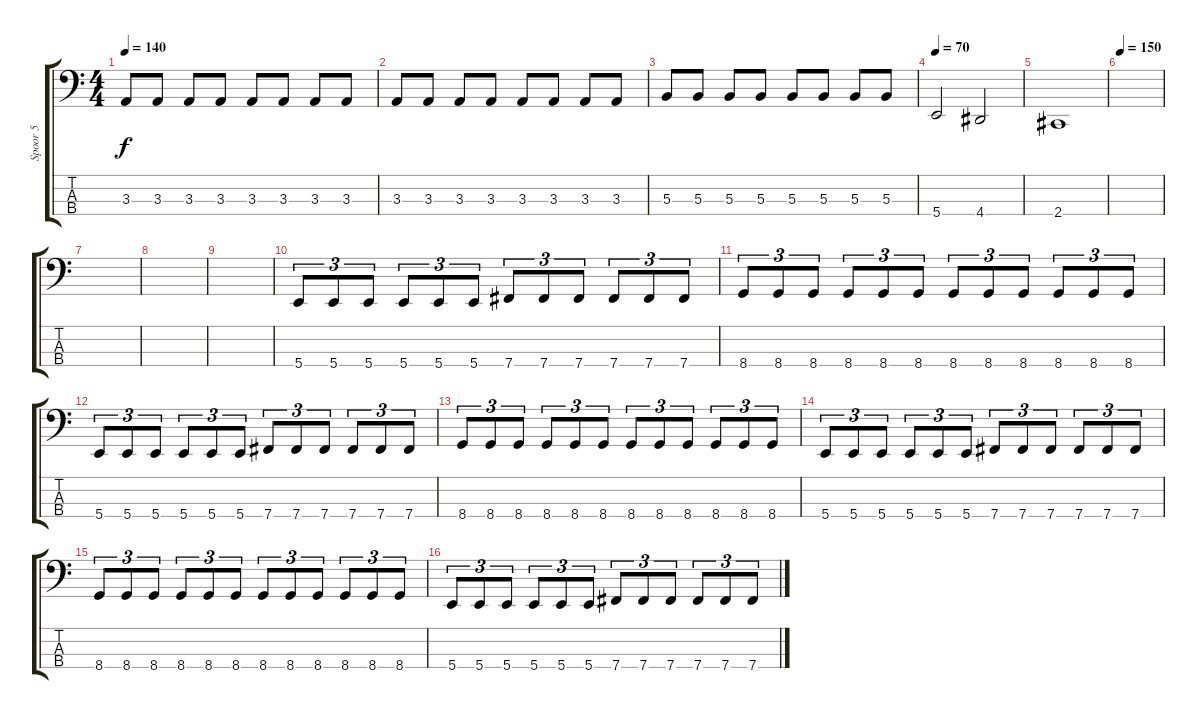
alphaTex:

\track ("Spoor 5" "Spoor 5") {instrument electricbasspick}
\staff {score tabs}
\tuning (E2 B1 Gb1 B0) {hide}
\ts (4 4)
\tempo 140
\clef f4
\ks c
3.3.8{dy f} 3.3.8 3.3.8 3.3.8 3.3.8 3.3.8 3.3.8 3.3.8 |
3.3.8 3.3.8 3.3.8 3.3.8 3.3.8 3.3.8 3.3.8 3.3.8 |
5.3.8 5.3.8 5.3.8 5.3.8 5.3.8 5.3.8 5.3.8 5.3.8 |
\tempo 70
5.4.2 4.4.2 |
2.4.1 |
\tempo 150
|
|
|
|
5.4.8{tu (3 2)} 5.4.8{tu (3 2)} 5.4.8{tu (3 2)} 5.4.8{tu (3 2)} 5.4.8{tu (3 2)} 5.4.8{tu (3 2)} 7.4.8{tu (3 2)} 7.4.8{tu (3 2)} 7.4.8{tu (3 2)} 7.4.8{tu (3 2)} 7.4.8{tu (3 2)} 7.4.8{tu (3 2)} |
8.4.8{tu (3 2)} 8.4.8{tu (3 2)} 8.4.8{tu (3 2)} 8.4.8{tu (3 2)} 8.4.8{tu (3 2)} 8.4.8{tu (3 2)} 8.4.8{tu (3 2)} 8.4.8{tu (3 2)} 8.4.8{tu (3 2)} 8.4.8{tu (3 2)} 8.4.8{tu (3 2)} 8.4.8{tu (3 2)} |
5.4.8{tu (3 2)} 5.4.8{tu (3 2)} 5.4.8{tu (3 2)} 5.4.8{tu (3 2)} 5.4.8{tu (3 2)} 5.4.8{tu (3 2)} 7.4.8{tu (3 2)} 7.4.8{tu (3 2)} 7.4.8{tu (3 2)} 7.4.8{tu (3 2)} 7.4.8{tu (3 2)} 7.4.8{tu (3 2)} |
8.4.8{tu (3 2)} 8.4.8{tu (3 2)} 8.4.8{tu (3 2)} 8.4.8{tu (3 2)} 8.4.8{tu (3 2)} 8.4.8{tu (3 2)} 8.4.8{tu (3 2)} 8.4.8{tu (3 2)} 8.4.8{tu (3 2)} 8.4.8{tu (3 2)} 8.4.8{tu (3 2)} 8.4.8{tu (3 2)} |
5.4.8{tu (3 2)} 5.4.8{tu (3 2)} 5.4.8{tu (3 2)} 5.4.8{tu (3 2)} 5.4.8{tu (3 2)} 5.4.8{tu (3 2)} 7.4.8{tu (3 2)} 7.4.8{tu (3 2)} 7.4.8{tu (3 2)} 7.4.8{tu (3 2)} 7.4.8{tu (3 2)} 7.4.8{tu (3 2)} |
8.4.8{tu (3 2)} 8.4.8{tu (3 2)} 8.4.8{tu (3 2)} 8.4.8{tu (3 2)} 8.4.8{tu (3 2)} 8.4.8{tu (3 2)} 8.4.8{tu (3 2)} 8.4.8{tu (3 2)} 8.4.8{tu (3 2)} 8.4.8{tu (3 2)} 8.4.8{tu (3 2)} 8.4.8{tu (3 2)} |
5.4.8{tu (3 2)} 5.4.8{tu (3 2)} 5.4.8{tu (3 2)} 5.4.8{tu (3 2)} 5.4.8{tu (3 2)} 5.4.8{tu (3 2)} 7.4.8{tu (3 2)} 7.4.8{tu (3 2)} 7.4.8{tu (3 2)} 7.4.8{tu (3 2)} 7.4.8{tu (3 2)} 7.4.8{tu (3 2)}
